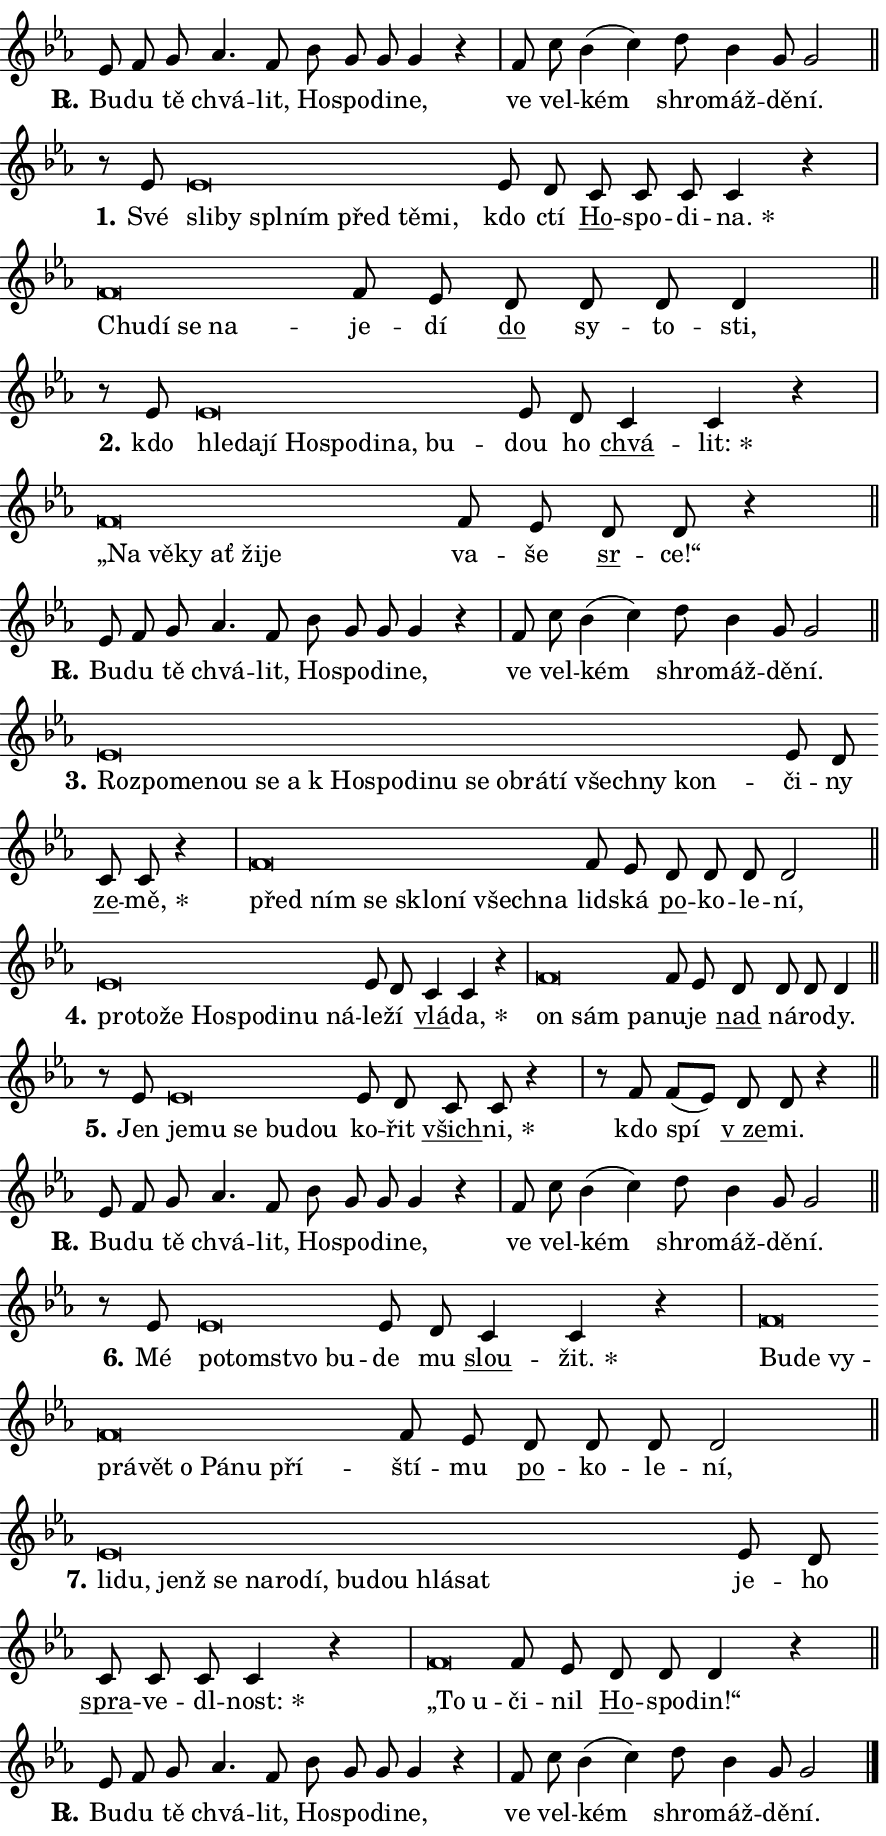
\version "2.24.0"
\header { tagline = "" }
\paper {
  indent = 0\cm
  top-margin = 0\cm
  right-margin = 0.13\cm % to fit lyric hyphens
  bottom-margin = 0\cm
  left-margin = 0\cm
  paper-width = 15\cm
  page-breaking = #ly:one-page-breaking
  system-system-spacing.basic-distance = #11
  score-system-spacing.basic-distance = #11
  ragged-last = ##f
}


%% Author: Thomas Morley
%% https://lists.gnu.org/archive/html/lilypond-user/2020-05/msg00002.html
#(define (line-position grob)
"Returns position of @var[grob} in current system:
   @code{'start}, if at first time-step
   @code{'end}, if at last time-step
   @code{'middle} otherwise
"
  (let* ((col (ly:item-get-column grob))
         (ln (ly:grob-object col 'left-neighbor))
         (rn (ly:grob-object col 'right-neighbor))
         (col-to-check-left (if (ly:grob? ln) ln col))
         (col-to-check-right (if (ly:grob? rn) rn col))
         (break-dir-left
           (and
             (ly:grob-property col-to-check-left 'non-musical #f)
             (ly:item-break-dir col-to-check-left)))
         (break-dir-right
           (and
             (ly:grob-property col-to-check-right 'non-musical #f)
             (ly:item-break-dir col-to-check-right))))
        (cond ((eqv? 1 break-dir-left) 'start)
              ((eqv? -1 break-dir-right) 'end)
              (else 'middle))))

#(define (tranparent-at-line-position vctor)
  (lambda (grob)
  "Relying on @code{line-position} select the relevant enry from @var{vctor}.
Used to determine transparency,"
    (case (line-position grob)
      ((end) (not (vector-ref vctor 0)))
      ((middle) (not (vector-ref vctor 1)))
      ((start) (not (vector-ref vctor 2))))))

noteHeadBreakVisibility =
#(define-music-function (break-visibility)(vector?)
"Makes @code{NoteHead}s transparent relying on @var{break-visibility}"
#{
  \override NoteHead.transparent =
    #(tranparent-at-line-position break-visibility)
#})

#(define delete-ledgers-for-transparent-note-heads
  (lambda (grob)
    "Reads whether a @code{NoteHead} is transparent.
If so this @code{NoteHead} is removed from @code{'note-heads} from
@var{grob}, which is supposed to be @code{LedgerLineSpanner}.
As a result ledgers are not printed for this @code{NoteHead}"
    (let* ((nhds-array (ly:grob-object grob 'note-heads))
           (nhds-list
             (if (ly:grob-array? nhds-array)
                 (ly:grob-array->list nhds-array)
                 '()))
           ;; Relies on the transparent-property being done before
           ;; Staff.LedgerLineSpanner.after-line-breaking is executed.
           ;; This is fragile ...
           (to-keep
             (remove
               (lambda (nhd)
                 (ly:grob-property nhd 'transparent #f))
               nhds-list)))
      ;; TODO find a better method to iterate over grob-arrays, similiar
      ;; to filter/remove etc for lists
      ;; For now rebuilt from scratch
      (set! (ly:grob-object grob 'note-heads)  '())
      (for-each
        (lambda (nhd)
          (ly:pointer-group-interface::add-grob grob 'note-heads nhd))
        to-keep))))

squashNotes = {
  \override NoteHead.X-extent = #'(-0.2 . 0.2)
  \override NoteHead.Y-extent = #'(-0.75 . 0)
  \override NoteHead.stencil =
    #(lambda (grob)
       (let ((pos (ly:grob-property grob 'staff-position)))
         (begin
           (if (< pos -7) (display "ERROR: Lower brevis then expected\n") (display ""))
           (if (<= pos -6) ly:text-interface::print ly:note-head::print))))
}
unSquashNotes = {
  \revert NoteHead.X-extent
  \revert NoteHead.Y-extent
  \revert NoteHead.stencil
}

hideNotes = \noteHeadBreakVisibility #begin-of-line-visible
unHideNotes = \noteHeadBreakVisibility #all-visible

% work-around for resetting accidentals
% https://lilypond.org/doc/v2.23/Documentation/notation/displaying-rhythms#unmetered-music
cadenzaMeasure = {
  \cadenzaOff
  \partial 1024 s1024
  \cadenzaOn
}

#(define-markup-command (accent layout props text) (markup?)
  "Underline accented syllable"
  (interpret-markup layout props
    #{\markup \override #'(offset . 4.3) \underline { #text }#}))

responsum = \markup \concat {
  "R" \hspace #-1.05 \path #0.1 #'((moveto 0 0.07) (lineto 0.9 0.8)) \hspace #0.05 "."
}

spaceSize = #0.6828661417322834 % exact space size for TeX Gyre Schola

\layout {
  \context {
    \Staff
    \remove "Time_signature_engraver"
    \override LedgerLineSpanner.after-line-breaking = #delete-ledgers-for-transparent-note-heads
  }
  \context {
    \Lyrics {
      \override LyricSpace.minimum-distance = \spaceSize
      \override LyricText.font-name = #"TeX Gyre Schola"
      \override LyricText.font-size = 1
      \override StanzaNumber.font-name = #"TeX Gyre Schola Bold"
      \override StanzaNumber.font-size = 1
    }
  }
  \context {
    \Score 
    \override NoteHead.text =
      #(lambda (grob) 
        (let ((pos (ly:grob-property grob 'staff-position)))
          #{\markup {
            \combine
              \halign #-0.55 \raise #(if (= pos -6) 0 0.5) \override #'(thickness . 2) \draw-line #'(3.2 . 0)
              \musicglyph "noteheads.sM1"
          }#}))
  }
}

% magnetic-lyrics.ily
%
%   written by
%     Jean Abou Samra <jean@abou-samra.fr>
%     Werner Lemberg <wl@gnu.org>
%
%   adapted by
%     Jiri Hon <jiri.hon@gmail.com>
%
% Version 2022-Apr-15

% https://www.mail-archive.com/lilypond-user@gnu.org/msg149350.html

#(define (Left_hyphen_pointer_engraver context)
   "Collect syllable-hyphen-syllable occurrences in lyrics and store
them in properties.  This engraver only looks to the left.  For
example, if the lyrics input is @code{foo -- bar}, it does the
following.

@itemize @bullet
@item
Set the @code{text} property of the @code{LyricHyphen} grob between
@q{foo} and @q{bar} to @code{foo}.

@item
Set the @code{left-hyphen} property of the @code{LyricText} grob with
text @q{foo} to the @code{LyricHyphen} grob between @q{foo} and
@q{bar}.
@end itemize

Use this auxiliary engraver in combination with the
@code{lyric-@/text::@/apply-@/magnetic-@/offset!} hook."
   (let ((hyphen #f)
         (text #f))
     (make-engraver
      (acknowledgers
       ((lyric-syllable-interface engraver grob source-engraver)
        (set! text grob)))
      (end-acknowledgers
       ((lyric-hyphen-interface engraver grob source-engraver)
        ;(when (not (grob::has-interface grob 'lyric-space-interface))
          (set! hyphen grob)));)
      ((stop-translation-timestep engraver)
       (when (and text hyphen)
         (ly:grob-set-object! text 'left-hyphen hyphen))
       (set! text #f)
       (set! hyphen #f)))))

#(define (lyric-text::apply-magnetic-offset! grob)
   "If the space between two syllables is less than the value in
property @code{LyricText@/.details@/.squash-threshold}, move the right
syllable to the left so that it gets concatenated with the left
syllable.

Use this function as a hook for
@code{LyricText@/.after-@/line-@/breaking} if the
@code{Left_@/hyphen_@/pointer_@/engraver} is active."
   (let ((hyphen (ly:grob-object grob 'left-hyphen #f)))
     (when hyphen
       (let ((left-text (ly:spanner-bound hyphen LEFT)))
         (when (grob::has-interface left-text 'lyric-syllable-interface)
           (let* ((common (ly:grob-common-refpoint grob left-text X))
                  (this-x-ext (ly:grob-extent grob common X))
                  (left-x-ext
                   (begin
                     ;; Trigger magnetism for left-text.
                     (ly:grob-property left-text 'after-line-breaking)
                     (ly:grob-extent left-text common X)))
                  ;; `delta` is the gap width between two syllables.
                  (delta (- (interval-start this-x-ext)
                            (interval-end left-x-ext)))
                  (details (ly:grob-property grob 'details))
                  (threshold (assoc-get 'squash-threshold details 0.2)))
             (when (< delta threshold)
               (let* (;; We have to manipulate the input text so that
                      ;; ligatures crossing syllable boundaries are not
                      ;; disabled.  For languages based on the Latin
                      ;; script this is essentially a beautification.
                      ;; However, for non-Western scripts it can be a
                      ;; necessity.
                      (lt (ly:grob-property left-text 'text))
                      (rt (ly:grob-property grob 'text))
                      (is-space (grob::has-interface hyphen 'lyric-space-interface))
                      (space (if is-space " " ""))
                      (extra-delta (if is-space spaceSize 0))
                      ;; Append new syllable.
                      (ltrt-space (if (and (string? lt) (string? rt))
                                (string-append lt space rt)
                                (make-concat-markup (list lt space rt))))
                      ;; Right-align `ltrt` to the right side.
                      (ltrt-space-markup (grob-interpret-markup
                               grob
                               (make-translate-markup
                                (cons (interval-length this-x-ext) 0)
                                (make-right-align-markup ltrt-space)))))
                 (begin
                   ;; Don't print `left-text`.
                   (ly:grob-set-property! left-text 'stencil #f)
                   ;; Set text and stencil (which holds all collected
                   ;; syllables so far) and shift it to the left.
                   (ly:grob-set-property! grob 'text ltrt-space)
                   (ly:grob-set-property! grob 'stencil ltrt-space-markup)
                   (ly:grob-translate-axis! grob (- (- delta extra-delta)) X))))))))))


#(define (lyric-hyphen::displace-bounds-first grob)
   ;; Make very sure this callback isn't triggered too early.
   (let ((left (ly:spanner-bound grob LEFT))
         (right (ly:spanner-bound grob RIGHT)))
     (ly:grob-property left 'after-line-breaking)
     (ly:grob-property right 'after-line-breaking)
     (ly:lyric-hyphen::print grob)))

squashThreshold = #0.4

\layout {
  \context {
    \Lyrics
    \consists #Left_hyphen_pointer_engraver
    \override LyricText.after-line-breaking =
      #lyric-text::apply-magnetic-offset!
    \override LyricHyphen.stencil = #lyric-hyphen::displace-bounds-first
    \override LyricText.details.squash-threshold = \squashThreshold
    \override LyricHyphen.minimum-distance = 0
    \override LyricHyphen.minimum-length = \squashThreshold
  }
}

squashText = \override LyricText.details.squash-threshold = 9999
unSquashText = \override LyricText.details.squash-threshold = \squashThreshold

leftText = \override LyricText.self-alignment-X = #LEFT
unLeftText = \revert LyricText.self-alignment-X

starOffset = #(lambda (grob) 
                (let ((x_offset (ly:self-alignment-interface::aligned-on-x-parent grob)))
                  (if (= x_offset 0) 0 (+ x_offset 1.2))))

star = #(define-music-function (syllable)(string?)
"Append star separator at the end of a syllable"
#{
  \once \override LyricText.X-offset = #starOffset
  \lyricmode { \markup {
    #syllable
    \override #'((font-name . "TeX Gyre Schola Bold")) \hspace #0.2 \lower #0.65 \larger "*"
  } }
#})

starAccent = #(define-music-function (syllable)(string?)
"Append star separator at the end of a syllable and make accent"
#{
  \once \override LyricText.X-offset = #starOffset
  \lyricmode { \markup {
    \accent #syllable
    \override #'((font-name . "TeX Gyre Schola Bold")) \hspace #0.2 \lower #0.65 \larger "*"
  } }
#})

breath = #(define-music-function (syllable)(string?)
"Append breathing indicator at the end of a syllable"
#{
  \lyricmode { \markup { #syllable "+" } }
#})

optionalBreath = #(define-music-function (syllable)(string?)
"Append optional breathing indicator at the end of a syllable"
#{
  \lyricmode { \markup { #syllable "(+)" } }
#})


\score {
    <<
        \new Voice = "melody" { \cadenzaOn \key es \major \relative { es'8 f g as4. f8 \bar "" bes g g g4 r \cadenzaMeasure \bar "|" f8 c' \bar "" bes4( c) \bar "" d8 bes4 g8 g2 \cadenzaMeasure \bar "||" \break } }
        \new Lyrics \lyricsto "melody" { \lyricmode { \set stanza = \responsum
Bu -- du tě chvá -- lit, Ho -- spo -- di -- ne, ve vel -- kém shro -- máž -- dě -- ní. } }
    >>
    \layout {}
}

\score {
    <<
        \new Voice = "melody" { \cadenzaOn \key es \major \relative { r8 es'8 \squashNotes es\breve*1/16 \hideNotes \breve*1/16 \bar "" \breve*1/16 \bar "" \breve*1/16 \bar "" \breve*1/16 \bar "" \breve*1/16 \breve*1/16 \bar "" \unHideNotes \unSquashNotes es8 d \bar "" c c c c4 r \cadenzaMeasure \bar "|" \squashNotes f\breve*1/16 \hideNotes \breve*1/16 \bar "" \breve*1/16 \breve*1/16 \bar "" \unHideNotes \unSquashNotes f8 es \bar "" d d d d4 \cadenzaMeasure \bar "||" \break } }
        \new Lyrics \lyricsto "melody" { \lyricmode { \set stanza = "1."
Své \leftText sli -- \squashText by spl -- ním před tě -- mi, \unLeftText \unSquashText kdo ctí \markup \accent Ho -- spo -- di -- \star na. \leftText Chu -- \squashText dí se na -- \unLeftText \unSquashText je -- dí \markup \accent do sy -- to -- sti, } }
    >>
    \layout {}
}

\score {
    <<
        \new Voice = "melody" { \cadenzaOn \key es \major \relative { r8 es'8 \squashNotes es\breve*1/16 \hideNotes \breve*1/16 \bar "" \breve*1/16 \bar "" \breve*1/16 \bar "" \breve*1/16 \bar "" \breve*1/16 \bar "" \breve*1/16 \breve*1/16 \bar "" \unHideNotes \unSquashNotes es8 d \bar "" c4 c r \cadenzaMeasure \bar "|" \squashNotes f\breve*1/16 \hideNotes \breve*1/16 \bar "" \breve*1/16 \bar "" \breve*1/16 \bar "" \breve*1/16 \breve*1/16 \bar "" \unHideNotes \unSquashNotes f8 es \bar "" d8 d r4 \cadenzaMeasure \bar "||" \break } }
        \new Lyrics \lyricsto "melody" { \lyricmode { \set stanza = "2."
kdo \leftText hle -- \squashText da -- jí Ho -- spo -- di -- na, bu -- \unLeftText \unSquashText dou ho \markup \accent chvá -- \star lit: \leftText „Na \squashText vě -- ky ať ži -- je \unLeftText \unSquashText va -- še \markup \accent sr -- ce!“ } }
    >>
    \layout {}
}

\score {
    <<
        \new Voice = "melody" { \cadenzaOn \key es \major \relative { es'8 f g as4. f8 \bar "" bes g g g4 r \cadenzaMeasure \bar "|" f8 c' \bar "" bes4( c) \bar "" d8 bes4 g8 g2 \cadenzaMeasure \bar "||" \break } }
        \new Lyrics \lyricsto "melody" { \lyricmode { \set stanza = \responsum
Bu -- du tě chvá -- lit, Ho -- spo -- di -- ne, ve vel -- kém shro -- máž -- dě -- ní. } }
    >>
    \layout {}
}

\score {
    <<
        \new Voice = "melody" { \cadenzaOn \key es \major \relative { \squashNotes es'\breve*1/16 \hideNotes \breve*1/16 \bar "" \breve*1/16 \bar "" \breve*1/16 \bar "" \breve*1/16 \bar "" \breve*1/16 \bar "" \breve*1/16 \bar "" \breve*1/16 \bar "" \breve*1/16 \bar "" \breve*1/16 \bar "" \breve*1/16 \bar "" \breve*1/16 \bar "" \breve*1/16 \bar "" \breve*1/16 \bar "" \breve*1/16 \bar "" \breve*1/16 \breve*1/16 \bar "" \unHideNotes \unSquashNotes es8 d \bar "" c c r4 \cadenzaMeasure \bar "|" \squashNotes f\breve*1/16 \hideNotes \breve*1/16 \bar "" \breve*1/16 \bar "" \breve*1/16 \bar "" \breve*1/16 \bar "" \breve*1/16 \breve*1/16 \bar "" \unHideNotes \unSquashNotes f8 es \bar "" d d d d2 \cadenzaMeasure \bar "||" \break } }
        \new Lyrics \lyricsto "melody" { \lyricmode { \set stanza = "3."
\leftText Roz -- \squashText po -- me -- nou se a "k Ho" -- spo -- di -- nu se ob -- rá -- tí všech -- ny kon -- \unLeftText \unSquashText či -- ny \markup \accent ze -- \star mě, \leftText před \squashText ním se sklo -- ní všech -- na \unLeftText \unSquashText lid -- ská \markup \accent po -- ko -- le -- ní, } }
    >>
    \layout {}
}

\score {
    <<
        \new Voice = "melody" { \cadenzaOn \key es \major \relative { \squashNotes es'\breve*1/16 \hideNotes \breve*1/16 \bar "" \breve*1/16 \bar "" \breve*1/16 \bar "" \breve*1/16 \bar "" \breve*1/16 \bar "" \breve*1/16 \breve*1/16 \bar "" \unHideNotes \unSquashNotes es8 d \bar "" c4 c r \cadenzaMeasure \bar "|" \squashNotes f\breve*1/16 \hideNotes \breve*1/16 \breve*1/16 \bar "" \unHideNotes \unSquashNotes f8 es \bar "" d d d d4 \cadenzaMeasure \bar "||" \break } }
        \new Lyrics \lyricsto "melody" { \lyricmode { \set stanza = "4."
\leftText pro -- \squashText to -- že Ho -- spo -- di -- nu ná -- \unLeftText \unSquashText le -- ží \markup \accent vlá -- \star da, \leftText on \squashText sám pa -- \unLeftText \unSquashText nu -- je \markup \accent nad ná -- ro -- dy. } }
    >>
    \layout {}
}

\score {
    <<
        \new Voice = "melody" { \cadenzaOn \key es \major \relative { r8 es'8 \squashNotes es\breve*1/16 \hideNotes \breve*1/16 \bar "" \breve*1/16 \bar "" \breve*1/16 \breve*1/16 \bar "" \unHideNotes \unSquashNotes es8 d \bar "" c8 c r4 \cadenzaMeasure \bar "|" r8 f8 f8[( es)] \bar "" d8 d r4 \cadenzaMeasure \bar "||" \break } }
        \new Lyrics \lyricsto "melody" { \lyricmode { \set stanza = "5."
Jen \leftText je -- \squashText mu se bu -- dou \unLeftText \unSquashText ko -- řit \markup \accent všich -- \star ni, kdo spí \markup \accent "v ze" -- mi. } }
    >>
    \layout {}
}

\score {
    <<
        \new Voice = "melody" { \cadenzaOn \key es \major \relative { es'8 f g as4. f8 \bar "" bes g g g4 r \cadenzaMeasure \bar "|" f8 c' \bar "" bes4( c) \bar "" d8 bes4 g8 g2 \cadenzaMeasure \bar "||" \break } }
        \new Lyrics \lyricsto "melody" { \lyricmode { \set stanza = \responsum
Bu -- du tě chvá -- lit, Ho -- spo -- di -- ne, ve vel -- kém shro -- máž -- dě -- ní. } }
    >>
    \layout {}
}

\score {
    <<
        \new Voice = "melody" { \cadenzaOn \key es \major \relative { r8 es'8 \squashNotes es\breve*1/16 \hideNotes \breve*1/16 \bar "" \breve*1/16 \breve*1/16 \bar "" \unHideNotes \unSquashNotes es8 d \bar "" c4 c r \cadenzaMeasure \bar "|" \squashNotes f\breve*1/16 \hideNotes \breve*1/16 \bar "" \breve*1/16 \bar "" \breve*1/16 \bar "" \breve*1/16 \bar "" \breve*1/16 \bar "" \breve*1/16 \bar "" \breve*1/16 \breve*1/16 \bar "" \unHideNotes \unSquashNotes f8 es \bar "" d d d d2 \cadenzaMeasure \bar "||" \break } }
        \new Lyrics \lyricsto "melody" { \lyricmode { \set stanza = "6."
Mé \leftText po -- \squashText tom -- stvo bu -- \unLeftText \unSquashText de mu \markup \accent slou -- \star žit. \leftText Bu -- \squashText de vy -- prá -- vět o Pá -- nu pří -- \unLeftText \unSquashText ští -- mu \markup \accent po -- ko -- le -- ní, } }
    >>
    \layout {}
}

\score {
    <<
        \new Voice = "melody" { \cadenzaOn \key es \major \relative { \squashNotes es'\breve*1/16 \hideNotes \breve*1/16 \bar "" \breve*1/16 \bar "" \breve*1/16 \bar "" \breve*1/16 \bar "" \breve*1/16 \bar "" \breve*1/16 \bar "" \breve*1/16 \bar "" \breve*1/16 \bar "" \breve*1/16 \breve*1/16 \bar "" \unHideNotes \unSquashNotes es8 d \bar "" c c c c4 r \cadenzaMeasure \bar "|" \squashNotes f\breve*1/16 \hideNotes \breve*1/16 \bar "" \unHideNotes \unSquashNotes f8 es \bar "" d d d4 r \cadenzaMeasure \bar "||" \break } }
        \new Lyrics \lyricsto "melody" { \lyricmode { \set stanza = "7."
\leftText li -- \squashText du, jenž se na -- ro -- dí, bu -- dou hlá -- sat \unLeftText \unSquashText je -- ho \markup \accent spra -- ve -- dl -- \star nost: \leftText „To \squashText u -- \unLeftText \unSquashText či -- nil \markup \accent Ho -- spo -- din!“ } }
    >>
    \layout {}
}

\score {
    <<
        \new Voice = "melody" { \cadenzaOn \key es \major \relative { es'8 f g as4. f8 \bar "" bes g g g4 r \cadenzaMeasure \bar "|" f8 c' \bar "" bes4( c) \bar "" d8 bes4 g8 g2 \cadenzaMeasure \bar "||" \break } \bar "|." }
        \new Lyrics \lyricsto "melody" { \lyricmode { \set stanza = \responsum
Bu -- du tě chvá -- lit, Ho -- spo -- di -- ne, ve vel -- kém shro -- máž -- dě -- ní. } }
    >>
    \layout {}
}
